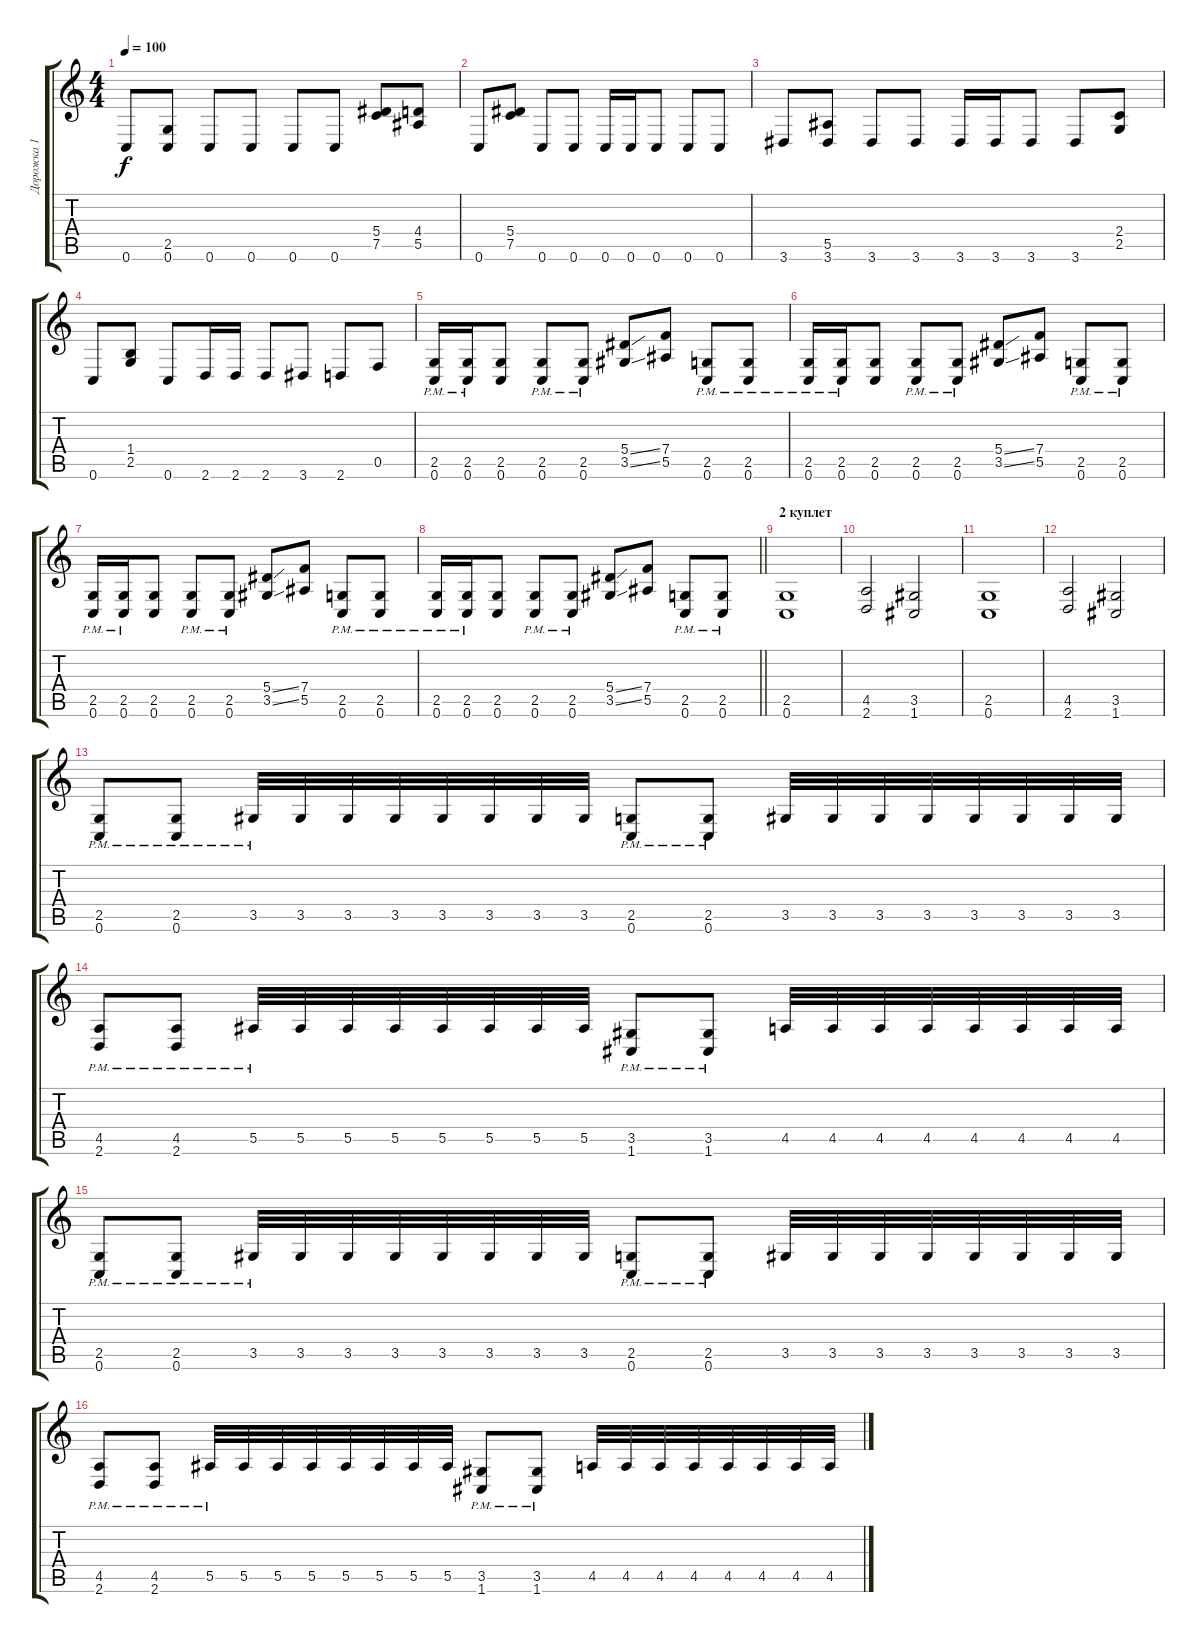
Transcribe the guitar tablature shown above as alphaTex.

\track ("Дорожка 1" "Дорожка 1") {instrument distortionguitar}
\staff {score tabs}
\tuning (C4 G3 Eb3 Bb2 F2 C2) {hide}
\ts (4 4)
\tempo 100
\clef g2
\ks c
0.6.8{dy f} (2.5 0.6).8 0.6.8 0.6.8 0.6.8 0.6.8 (5.4 7.5).8 (4.4 5.5).8 |
0.6.8 (5.4 7.5).8 0.6.8 0.6.8 0.6.16 0.6.16 0.6.8 0.6.8 0.6.8 |
3.6.8 (5.5 3.6).8 3.6.8 3.6.8 3.6.16 3.6.16 3.6.8 3.6.8 (2.4 2.5).8 |
0.6.8 (1.4 2.5).8 0.6.8 2.6.16 2.6.16 2.6.8 3.6.8 2.6.8 0.5.8 |
(2.5 0.6{pm}).16 (2.5 0.6{pm}).16 (2.5 0.6).8 (2.5 0.6{pm}).8 (2.5 0.6{pm}).8 (5.4{ss} 3.5{ss}).8 (7.4 5.5).8 (2.5 0.6{pm}).8 (2.5 0.6{pm}).8 |
(2.5 0.6{pm}).16 (2.5 0.6{pm}).16 (2.5 0.6).8 (2.5 0.6{pm}).8 (2.5 0.6{pm}).8 (5.4{ss} 3.5{ss}).8 (7.4 5.5).8 (2.5 0.6{pm}).8 (2.5 0.6{pm}).8 |
(2.5 0.6{pm}).16 (2.5 0.6{pm}).16 (2.5 0.6).8 (2.5 0.6{pm}).8 (2.5 0.6{pm}).8 (5.4{ss} 3.5{ss}).8 (7.4 5.5).8 (2.5 0.6{pm}).8 (2.5 0.6{pm}).8 |
\barLineRight lightlight
(2.5 0.6{pm}).16 (2.5 0.6{pm}).16 (2.5 0.6).8 (2.5 0.6{pm}).8 (2.5 0.6{pm}).8 (5.4{ss} 3.5{ss}).8 (7.4 5.5).8 (2.5 0.6{pm}).8 (2.5 0.6{pm}).8 |
\section ("" "2 куплет")
(2.5 0.6).1 |
(4.5 2.6).2 (3.5 1.6).2 |
(2.5 0.6).1 |
(4.5 2.6).2 (3.5 1.6).2 |
(2.5{pm} 0.6{pm}).8 (2.5{pm} 0.6{pm}).8 3.5{pm}.32 3.5.32 3.5.32 3.5.32 3.5.32 3.5.32 3.5.32 3.5.32 (2.5{pm} 0.6{pm}).8 (2.5{pm} 0.6{pm}).8 3.5.32 3.5.32 3.5.32 3.5.32 3.5.32 3.5.32 3.5.32 3.5.32 |
(4.5{pm} 2.6{pm}).8 (4.5{pm} 2.6{pm}).8 5.5{pm}.32 5.5.32 5.5.32 5.5.32 5.5.32 5.5.32 5.5.32 5.5.32 (3.5{pm} 1.6{pm}).8 (3.5{pm} 1.6{pm}).8 4.5.32 4.5.32 4.5.32 4.5.32 4.5.32 4.5.32 4.5.32 4.5.32 |
(2.5{pm} 0.6{pm}).8 (2.5{pm} 0.6{pm}).8 3.5{pm}.32 3.5.32 3.5.32 3.5.32 3.5.32 3.5.32 3.5.32 3.5.32 (2.5{pm} 0.6{pm}).8 (2.5{pm} 0.6{pm}).8 3.5.32 3.5.32 3.5.32 3.5.32 3.5.32 3.5.32 3.5.32 3.5.32 |
(4.5{pm} 2.6{pm}).8 (4.5{pm} 2.6{pm}).8 5.5{pm}.32 5.5.32 5.5.32 5.5.32 5.5.32 5.5.32 5.5.32 5.5.32 (3.5{pm} 1.6{pm}).8 (3.5{pm} 1.6{pm}).8 4.5.32 4.5.32 4.5.32 4.5.32 4.5.32 4.5.32 4.5.32 4.5.32
